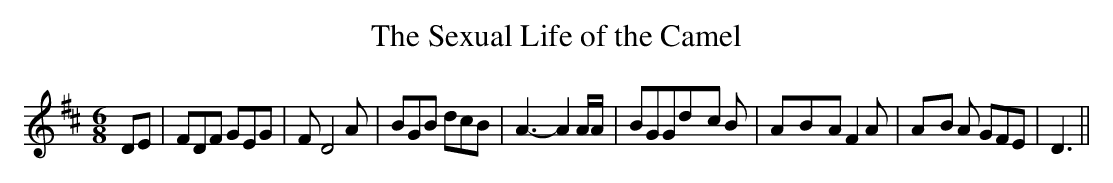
X:1
T:The Sexual Life of the Camel
M:6/8
L:1/8
K:D
 DE| FDF GEG| F D4 A| BGB dcB| A3- A2 A/2A/2| BGGd-c B|A-B-A F2 A|\
A-B A GFE| D3||
